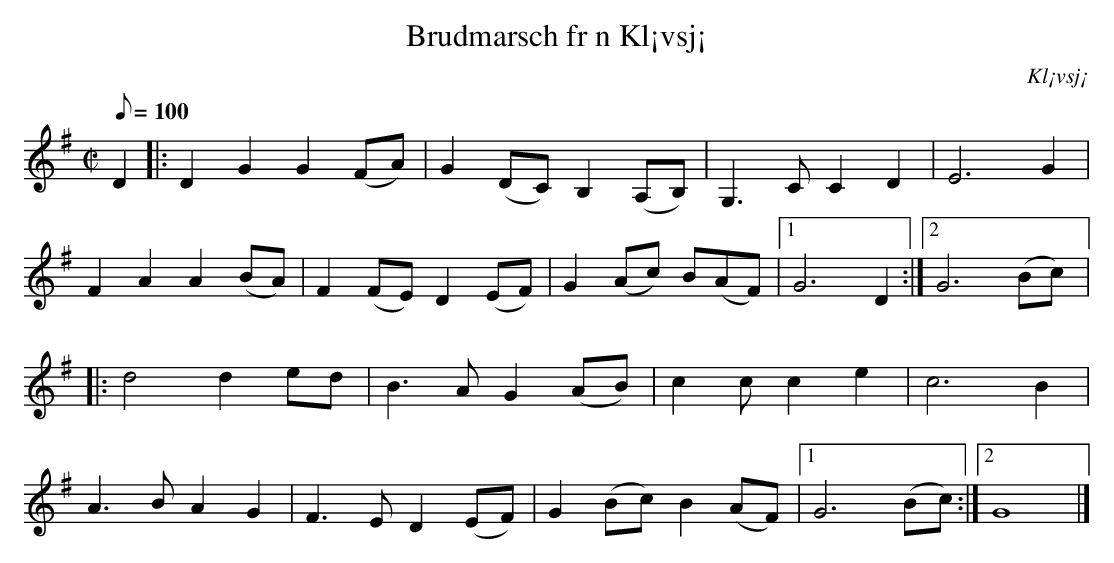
X:1
T: Brudmarsch fr n Kl¡vsj¡
O: Kl¡vsj¡
M: C|
L: 1/8
Q: 100
K: G
D2 |: D2G2 G2(FA) | G2(DC) B,2(A,B,) | G,3C C2D2 | E6G2 | F2A2 A2(BA) | F2(FE) D2(EF) | G2(Ac) B(AF) |1 G6D2 :|2 G6(Bc) |: d4 d2ed | B3A G2(AB) | c2c c2e2 | c6B2 | A3B A2G2 | F3E D2(EF) | G2(Bc) B2(AF) |1 G6(Bc) :|2 G8 |]
